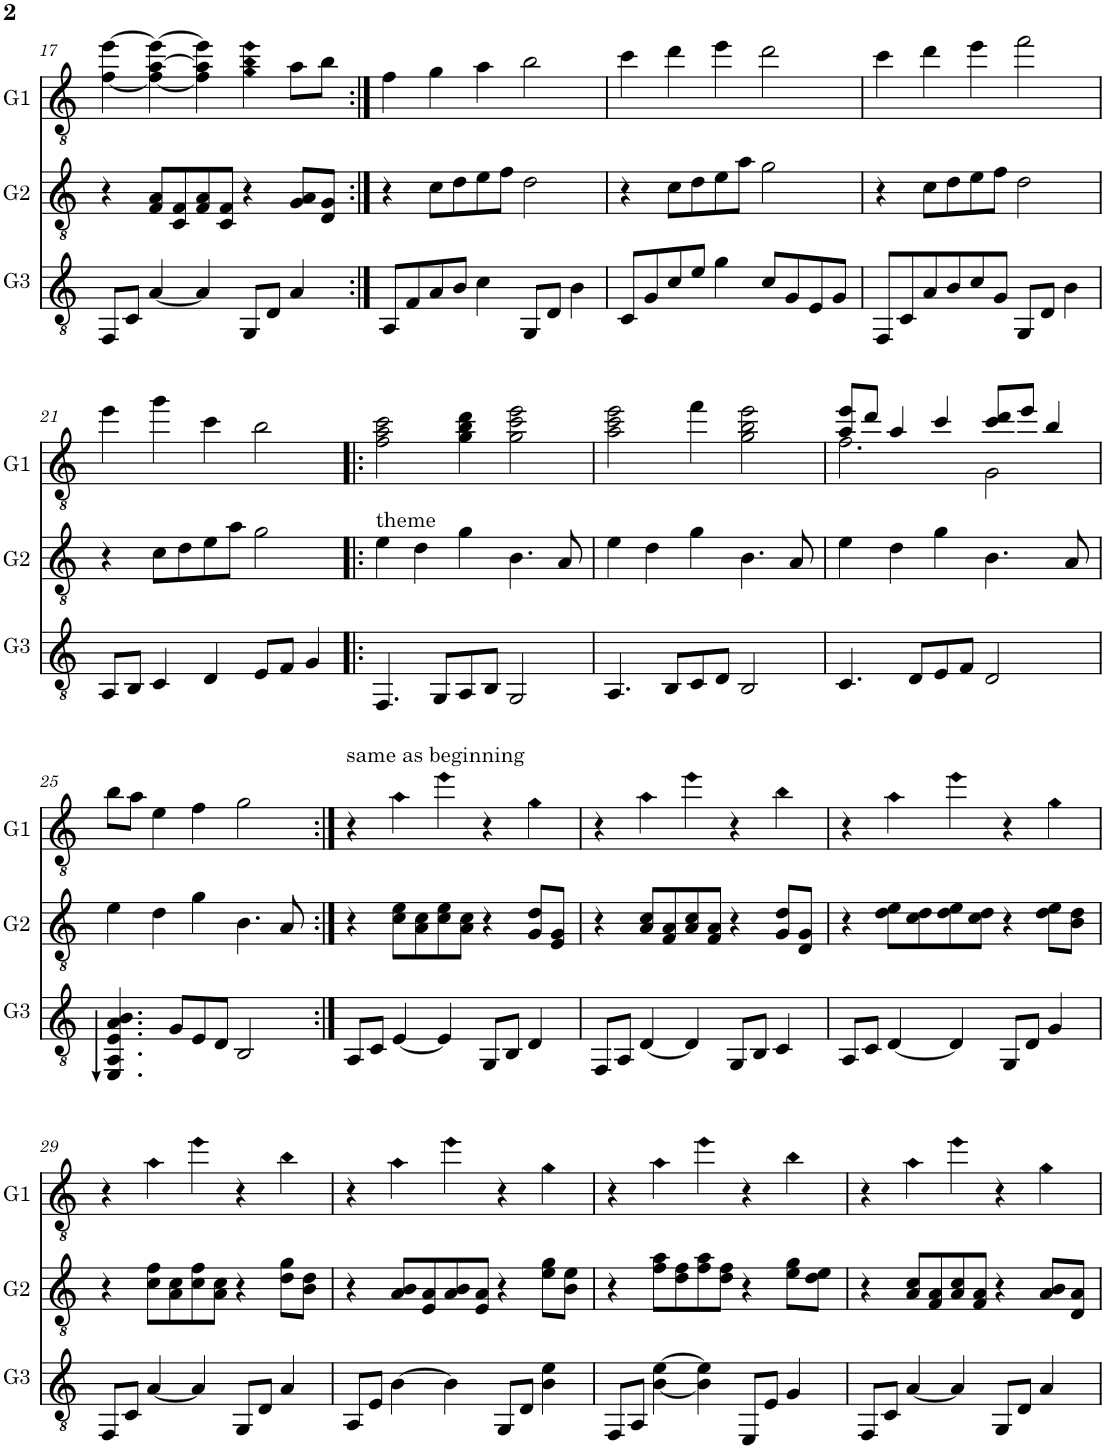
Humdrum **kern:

**kern	**kern	**kern
*part3	*part2	*part1
*staff3	*staff2	*staff1
*I"Guitar 3	*I"Guitar 2	*I"Guitar 1
*I'G3	*I'G2	*I'G1
!!LO:PB:g=z
*clefGv2	*clefGv2	*clefGv2
*k[]	*k[]	*k[]
*M5/4	*M5/4	*M5/4
=17	=17	=17
8FF/L	4r	[4f\ [4ee\
8C/J	.	.
[4A/	8F/ 8A/L	4f\_ [4a\ 4ee\_
.	8C/ 8F/	.
4A/]	8F/ 8A/	4f\] 4a\] 4ee\]
.	8C/ 8F/J	.
!	!	!LO:N:n=1:head=diamond
!	!	!LO:N:n=2:head=diamond
!	!	!LO:N:n=3:head=diamond
8GG/L	4r	4g\ 4b\ 4ee\
8D/J	.	.
4A/	8G/ 8A/L	8a\L
.	8D/ 8G/J	8b\J
=18:|!	=18:|!	=18:|!
8AA/L	4r	4f\
8F/	.	.
8A/	8c\L	4g\
8B/J	8d\	.
4c\	8e\	4a\
.	8f\J	.
8GG/L	2d\	2b\
8D/J	.	.
4B\	.	.
=19	=19	=19
8C/L	4r	4cc\
8G/	.	.
8c/	8c\L	4dd\
8e/J	8d\	.
4g\	8e\	4ee\
.	8a\J	.
8c/L	2g\	2dd\
8G/	.	.
8E/	.	.
8G/J	.	.
=20	=20	=20
8FF/L	4r	4cc\
8C/	.	.
8A/	8c\L	4dd\
8B/	8d\	.
8c/	8e\	4ee\
8G/J	8f\J	.
8GG/L	2d\	2ff\
8D/J	.	.
4B\	.	.
!!LO:LB:g=z
=21	=21	=21
8AA/L	4r	4ee\
8BB/J	.	.
4C/	8c\L	4gg\
.	8d\	.
4D/	8e\	4cc\
.	8a\J	.
8E/L	2g\	2b\
8F/J	.	.
4G/	.	.
=22!|:	=22!|:	=22!|:
!	!LO:TX:a:t=theme	!
4.FF/	4e\	2f\ 2a\ 2cc\
.	4d\	.
8GG/L	.	.
8AA/	4g\	4g\ 4b\ 4dd\
8BB/J	.	.
2GG/	4.B\	2g\ 2cc\ 2ee\
.	8A/	.
=23	=23	=23
4.AA/	4e\	2a\ 2cc\ 2ee\
.	4d\	.
8BB/L	.	.
8C/	4g\	4ff\
8D/J	.	.
2BB/	4.B\	2g\ 2b\ 2ee\
.	8A/	.
=24	=24	=24
*	*	*^
4.C/	4e\	8a/ 8ee/L	2.f\
.	.	8dd/J	.
.	4d\	4a/	.
8D/L	.	.	.
8E/	4g\	4cc/	.
8F/J	.	.	.
2D/	4.B\	8cc/ 8dd/L	2G\
.	.	8ee/J	.
.	.	4b/	.
.	8A/	.	.
*	*	*v	*v
!!LO:LB:g=z
=25	=25	=25
4.EE/: 4.AA/: 4.E/: 4.A/: 4.B/:	4e\	8b\L
.	.	8a\J
.	4d\	4e\
8G/L	.	.
8E/	4g\	4f\
8D/J	.	.
2BB/	4.B\	2g\
.	8A/	.
=26:|!	=26:|!	=26:|!
!	!	!LO:TX:a:t=same as beginning
8AA/L	4r	4r
8C/J	.	.
!	!	!LO:N:head=diamond
[4E/	8c\ 8e\L	4a\
.	8A\ 8c\	.
!	!	!LO:N:head=diamond
4E/]	8c\ 8e\	4ee\
.	8A\ 8c\J	.
8GG/L	4r	4r
8BB/J	.	.
!	!	!LO:N:head=diamond
4D/	8G/ 8d/L	4g\
.	8E/ 8G/J	.
=27	=27	=27
8FF/L	4r	4r
8AA/J	.	.
!	!	!LO:N:head=diamond
[4D/	8A/ 8c/L	4a\
.	8F/ 8A/	.
!	!	!LO:N:head=diamond
4D/]	8A/ 8c/	4ee\
.	8F/ 8A/J	.
8GG/L	4r	4r
8BB/J	.	.
!	!	!LO:N:head=diamond
4C/	8G/ 8d/L	4b\
.	8D/ 8G/J	.
=28	=28	=28
8AA/L	4r	4r
8C/J	.	.
!	!	!LO:N:head=diamond
[4D/	8d\ 8e\L	4a\
.	8c\ 8d\	.
!	!	!LO:N:head=diamond
4D/]	8d\ 8e\	4ee\
.	8c\ 8d\J	.
8GG/L	4r	4r
8D/J	.	.
!	!	!LO:N:head=diamond
4G/	8d\ 8e\L	4g\
.	8B\ 8d\J	.
!!LO:LB:g=z
=29	=29	=29
8FF/L	4r	4r
8C/J	.	.
!	!	!LO:N:head=diamond
[4A/	8c\ 8f\L	4a\
.	8A\ 8c\	.
!	!	!LO:N:head=diamond
4A/]	8c\ 8f\	4ee\
.	8A\ 8c\J	.
8GG/L	4r	4r
8D/J	.	.
!	!	!LO:N:head=diamond
4A/	8d\ 8g\L	4b\
.	8B\ 8d\J	.
=30	=30	=30
8AA/L	4r	4r
8E/J	.	.
!	!	!LO:N:head=diamond
[4B\	8A/ 8B/L	4a\
.	8E/ 8A/	.
!	!	!LO:N:head=diamond
4B\]	8A/ 8B/	4ee\
.	8E/ 8A/J	.
8GG/L	4r	4r
8D/J	.	.
!	!	!LO:N:head=diamond
4B\ 4e\	8e\ 8g\L	4g\
.	8B\ 8e\J	.
=31	=31	=31
8FF/L	4r	4r
8AA/J	.	.
!	!	!LO:N:head=diamond
[4B\ [4e\	8f\ 8a\L	4a\
.	8d\ 8f\	.
!	!	!LO:N:head=diamond
4B\] 4e\]	8f\ 8a\	4ee\
.	8d\ 8f\J	.
8EE/L	4r	4r
8E/J	.	.
!	!	!LO:N:head=diamond
4G/	8e\ 8g\L	4b\
.	8d\ 8e\J	.
=32	=32	=32
8FF/L	4r	4r
8C/J	.	.
!	!	!LO:N:head=diamond
[4A/	8A/ 8c/L	4a\
.	8F/ 8A/	.
!	!	!LO:N:head=diamond
4A/]	8A/ 8c/	4ee\
.	8F/ 8A/J	.
8GG/L	4r	4r
8D/J	.	.
!	!	!LO:N:head=diamond
4A/	8A/ 8B/L	4g\
.	8D/ 8A/J	.
=	=	=
*-	*-	*-
